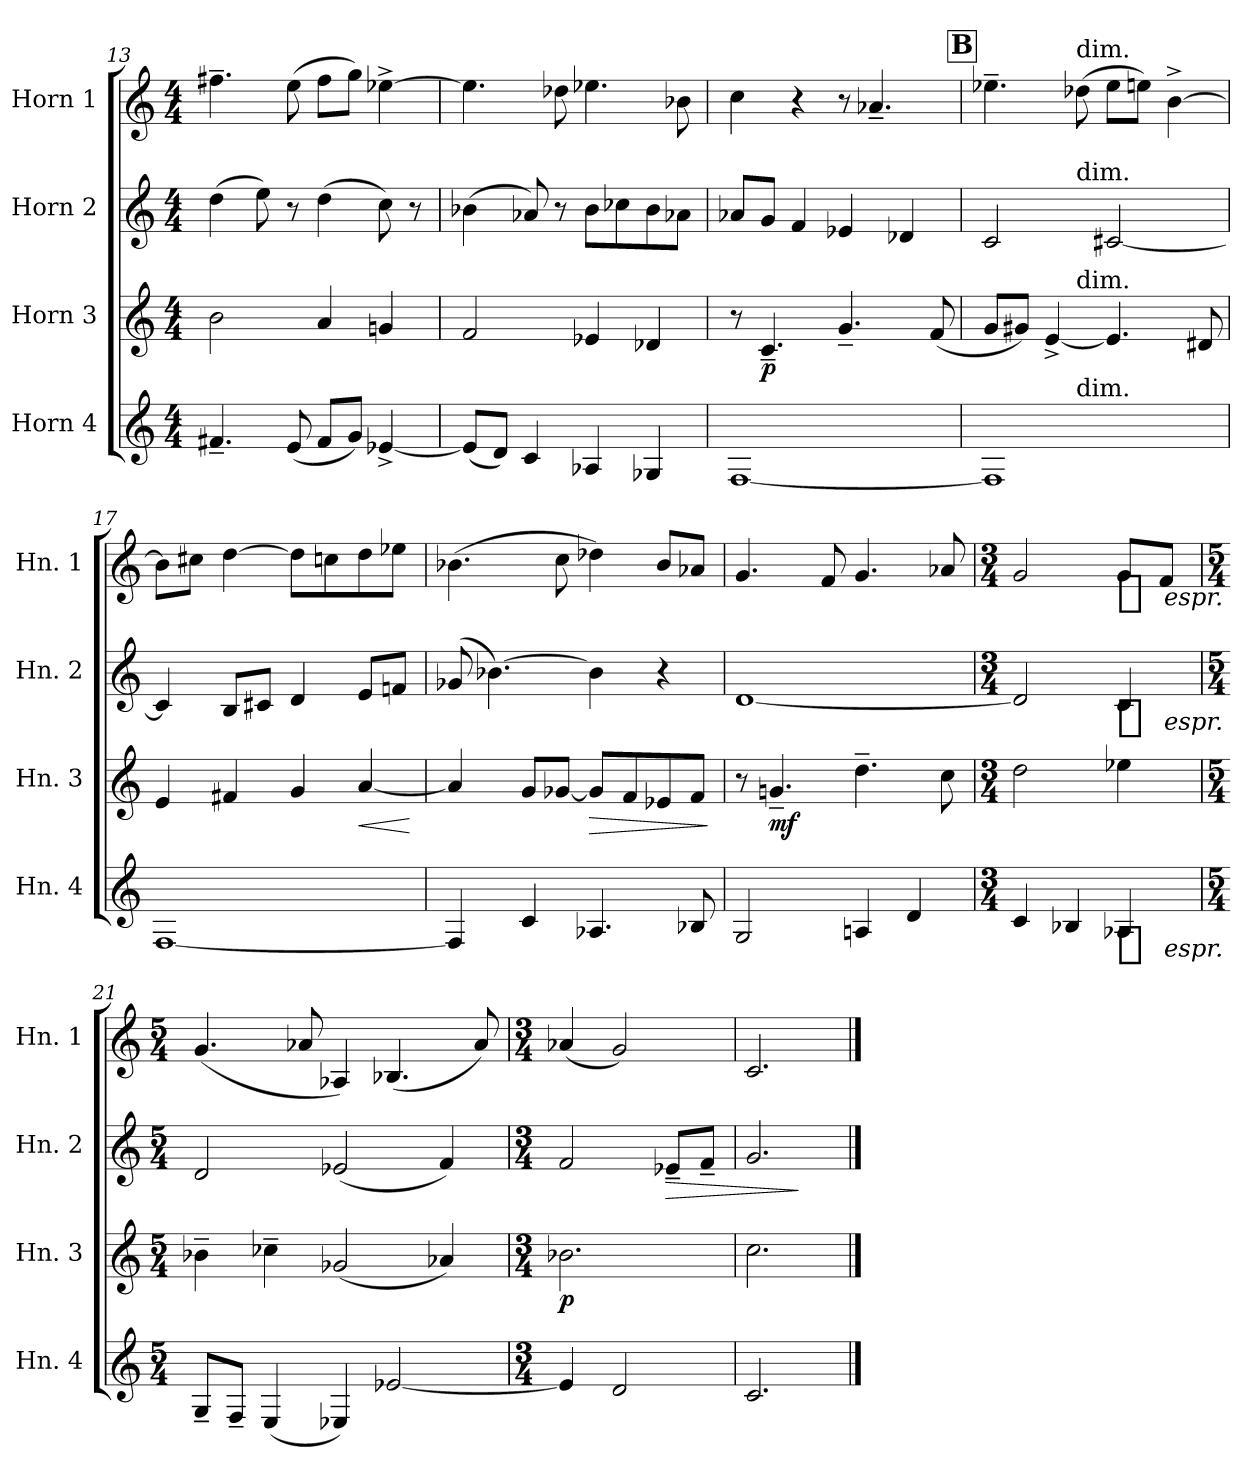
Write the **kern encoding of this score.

**kern	**dynam	**kern	**dynam	**kern	**dynam	**kern	**dynam
*part4	*part4	*part3	*part3	*part2	*part2	*part1	*part1
*staff4	*staff4	*staff3	*staff3	*staff2	*staff2	*staff1	*staff1
*I"Horn 4	*	*I"Horn 3	*	*I"Horn 2	*	*I"Horn 1	*
*I'Hn. 4	*	*I'Hn. 3	*	*I'Hn. 2	*	*I'Hn. 1	*
*clefG2	*	*clefG2	*	*clefG2	*	*clefG2	*
*ITrd4c7	*	*ITrd4c7	*	*ITrd4c7	*	*ITrd4c7	*
*k[b-]	*	*k[b-]	*	*k[b-]	*	*k[b-]	*
*M4/4	*	*M4/4	*	*M4/4	*	*M4/4	*
=13	=13	=13	=13	=13	=13	=13	=13
4.Bn~	.	2e	.	(4g	.	4.bn~	.
.	.	.	.	8a)	.	.	.
(8A	.	.	.	8r	.	(8a	.
8BL	.	4d	.	(4g	.	8bL	.
8cJ)	.	.	.	.	.	8ccJ)	.
[4A-X^	.	4cn	.	8f)	.	[4a-X^	.
.	.	.	.	8r	.	.	.
=14	=14	=14	=14	=14	=14	=14	=14
(8A-L]	.	2B-	.	(4e-X	.	4.a-]	.
8GJ)	.	.	.	.	.	.	.
4F	.	.	.	8d-X)	.	.	.
.	.	.	.	8r	.	8g-X	.
4D-X	.	4A-X	.	8e-L	.	4.a-X	.
.	.	.	.	8f-X	.	.	.
4C-X	.	4G-X	.	8e-	.	.	.
.	.	.	.	8d-XJ	.	8e-X	.
=15	=15	=15	=15	=15	=15	=15	=15
[1BB-	.	8r	.	8d-XL	.	4f	.
.	.	4.F~	p	8cJ	.	.	.
.	.	.	.	4B-	.	4r	.
.	.	4.c~	.	4A-X	.	8r	.
.	.	.	.	.	.	4.d-X~	.
.	.	.	.	4G-X	.	.	.
.	.	(8B-	.	.	.	.	.
!!LO:REH:place=s1:t=B
=16	=16	=16	=16	=16	=16	=16	=16
*^	*	*^	*	*^	*	*	*
1BB-]	4.ryy	.	8cL	4.ryy	.	2F	4.ryy	.	4.a-X~	.
.	.	.	8c#XJ)	.	.	.	.	.	.	.
.	.	.	[4A^	.	.	.	.	.	.	.
!	!	!	!	!	!	!	!	!	!LO:TX:t=dim.	!
!	!	!	!	!	!	!	!LO:TX:t=dim.	!	!	!
!	!	!	!	!LO:TX:t=dim.	!	!	!	!	!	!
!	!LO:TX:t=dim.	!	!	!	!	!	!	!	!	!
.	2ryy	.	.	2ryy	.	.	2ryy	.	(8g-X	.
.	.	.	4.A]	.	.	[2F#X	.	.	8a-L	.
.	.	.	.	.	.	.	.	.	8anJ)	.
.	.	.	.	.	.	.	.	.	[4e^	.
.	8ryy	.	8G#X	8ryy	.	.	8ryy	.	.	.
*v	*v	*	*	*	*	*v	*v	*	*	*
*	*	*v	*v	*	*	*	*	*
=17	=17	=17	=17	=17	=17	=17	=17
[1BB-	.	4A	.	4F#]	.	8eL]	.
.	.	.	.	.	.	8f#XJ	.
.	.	4Bn	.	8EL	.	[4g	.
.	.	.	.	8F#XJ	.	.	.
.	.	4c	.	4G	.	8gL]	.
.	.	.	.	.	.	8fn	.
!	!	!	!LO:HP:b	!	!	!	!
.	.	[4d	<	8AL	.	8g	.
.	.	.	.	8B-XJ	.	8a-XJ	.
.	.	.	[	.	.	.	.
=18	=18	=18	=18	=18	=18	=18	=18
4BB-]	.	4d]	.	(8c-X	.	(4.e-X	.
.	.	.	.	[4.e-X)	.	.	.
4F	.	8cL	.	.	.	.	.
.	.	[8c-XJ	.	.	.	8f	.
!	!	!	!LO:HP:b	!	!	!	!
4.D-X	.	8c-L]	>	4e-]	.	4g-X)	.
.	.	8B-	.	.	.	.	.
.	.	8A-X	.	4r	.	8e-L	.
8E-X	.	8B-J	.	.	.	8d-XJ	.
.	.	.	]	.	.	.	.
=19	=19	=19	=19	=19	=19	=19	=19
2C	.	8r	.	[1G	.	4.c	.
.	.	4.cn~	mf	.	.	.	.
.	.	.	.	.	.	8B-	.
4Dn	.	4.g~	.	.	.	4.c	.
4G	.	.	.	.	.	.	.
.	.	8f	.	.	.	8d-X	.
=20	=20	=20	=20	=20	=20	=20	=20
*M3/4	*	*M3/4	*	*M3/4	*	*M3/4	*
4F	.	2g	.	2G]	.	2c	.
4E-X	.	.	.	.	.	.	.
!	!LO:DY:t=%s  espr.	!	!	!	!LO:DY:t=%s  espr.	!	!LO:DY:t=%s  espr.
4D-X	p	4a-X	.	4F	p	8cL	p
.	.	.	.	.	.	8B-J	.
=21	=21	=21	=21	=21	=21	=21	=21
*M5/4	*	*M5/4	*	*M5/4	*	*M5/4	*
8C~L	.	4e-X~	.	2G	.	(4.c	.
8BB-~J	.	.	.	.	.	.	.
(4AA	.	4f-X~	.	.	.	.	.
.	.	.	.	.	.	8d-X	.
4AA-X)	.	(2c-X	.	(2A-X	.	4D-X)	.
[2A-X	.	.	.	.	.	(4.E-X	.
.	.	4d-X)	.	4B-)	.	.	.
.	.	.	.	.	.	8d-)	.
=22	=22	=22	=22	=22	=22	=22	=22
*M3/4	*	*M3/4	*	*M3/4	*	*M3/4	*
4A-]	.	2.e-X	p	2B-	.	(4d-X	.
2G	.	.	.	.	.	2c)	.
!	!	!	!	!	!LO:HP:b	!	!
.	.	.	.	8A-X~L	>	.	.
.	.	.	.	8B-~J	.	.	.
=23	=23	=23	=23	=23	=23	=23	=23
2.F	.	2.f	.	2.c	.	2.F	.
.	.	.	.	.	]	.	.
==	==	==	==	==	==	==	==
*-	*-	*-	*-	*-	*-	*-	*-
